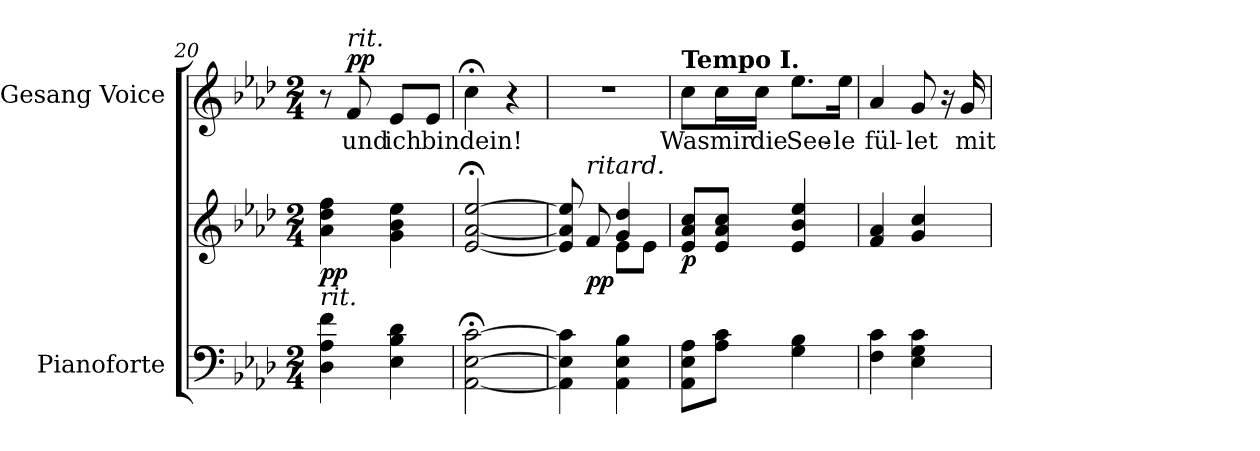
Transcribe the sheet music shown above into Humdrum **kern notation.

**kern	**kern	**dynam	**kern	**text	**dynam
*part2	*part2	*part2	*part1	*part1	*part1
*staff3	*staff2	*staff2/3	*staff1	*staff1	*staff1
*I"Pianoforte	*	*	*I"Gesang Voice	*	*
*I'Pno	*	*	*	*	*
!!LO:PB:g=z
*clefF4	*clefG2	*	*clefG2	*	*
*k[b-e-a-d-]	*k[b-e-a-d-]	*	*k[b-e-a-d-]	*	*
*M2/4	*M2/4	*	*M2/4	*	*
=20	=20	=20	=20	=20	=20
!	!LO:TX:b:i:t=rit.	!	!	!	!
!	!	!LO:DY:b	!	!	!
4D-\ 4A-\ 4f\	4a-\ 4dd-\ 4ff\	pp	8r	.	.
!	!	!	!LO:TX:a:i:t=rit.	!	!
!	!	!	!	!LO:LY:b	!LO:DY:a
.	.	.	8f/	und	pp
!	!	!	!	!LO:LY:b	!
4E-\ 4B-\ 4d-\	4g\ 4b-\ 4ee-\	.	8e-/L	ich	.
!	!	!	!	!LO:LY:b	!
.	.	.	8e-/J	bin	.
=21	=21	=21	=21	=21	=21
!	!	!	!	!LO:LY:b	!
[2AA-\;< [2E-\;< [2c\;<	[<2e-/;< [>2a-/;< [2ee-/;<	.	4cc;<\	dein!	.
.	.	.	4r	.	.
=22	=22	=22	=22	=22	=22
*	*^	*	*	*	*
4AA-\] 4E-\] 4c\]	8e-/] 8a-/] 8ee-/]	4ryy	.	2r	.	.
!	!LO:TX:a:i:t=ritard.	!	!	!	!	!
!	!	!	!LO:DY:b	!	!	!
.	8f/	.	pp	.	.	.
4AA-\ 4E-\ 4B-\	4g/ 4dd-/	8e-\L	.	.	.	.
.	.	8e-\J	.	.	.	.
=23	=23	=23	=23	=23	=23	=23
!	!	!	!	!LO:TX:a:B:t=Tempo I.	!	!
!	!LO:TX:a:B:t=Andante	!	!	!	!	!
!	!	!	!LO:DY:b	!	!LO:LY:b	!
*	*v	*v	*	*	*	*
8AA-\ 8E-\ 8A-\L	8e-/ 8a-/ 8cc/L	p	8cc\L	Was	.
!	!	!	!	!LO:LY:b	!
8A-\ 8c\J	8e-/ 8a-/ 8cc/J	.	16cc\L	mir	.
!	!	!	!	!LO:LY:b	!
.	.	.	16cc\JJ	die	.
!	!	!	!	!LO:LY:b	!
4G\ 4B-\	4e-/ 4b-/ 4ee-/	.	8.ee-\L	See-	.
!	!	!	!	!LO:LY:b	!
.	.	.	16ee-\Jk	-le	.
=24	=24	=24	=24	=24	=24
!	!	!	!	!LO:LY:b	!
4F\ 4c\	4f/ 4a-/	.	4a-/	fül-	.
!	!	!	!	!LO:LY:b	!
4E-\ 4G\ 4c\	4g/ 4cc/	.	8g/	-let	.
.	.	.	16r	.	.
!	!	!	!	!LO:LY:b	!
.	.	.	16g/	mit	.
=	=	=	=	=	=
*-	*-	*-	*-	*-	*-
